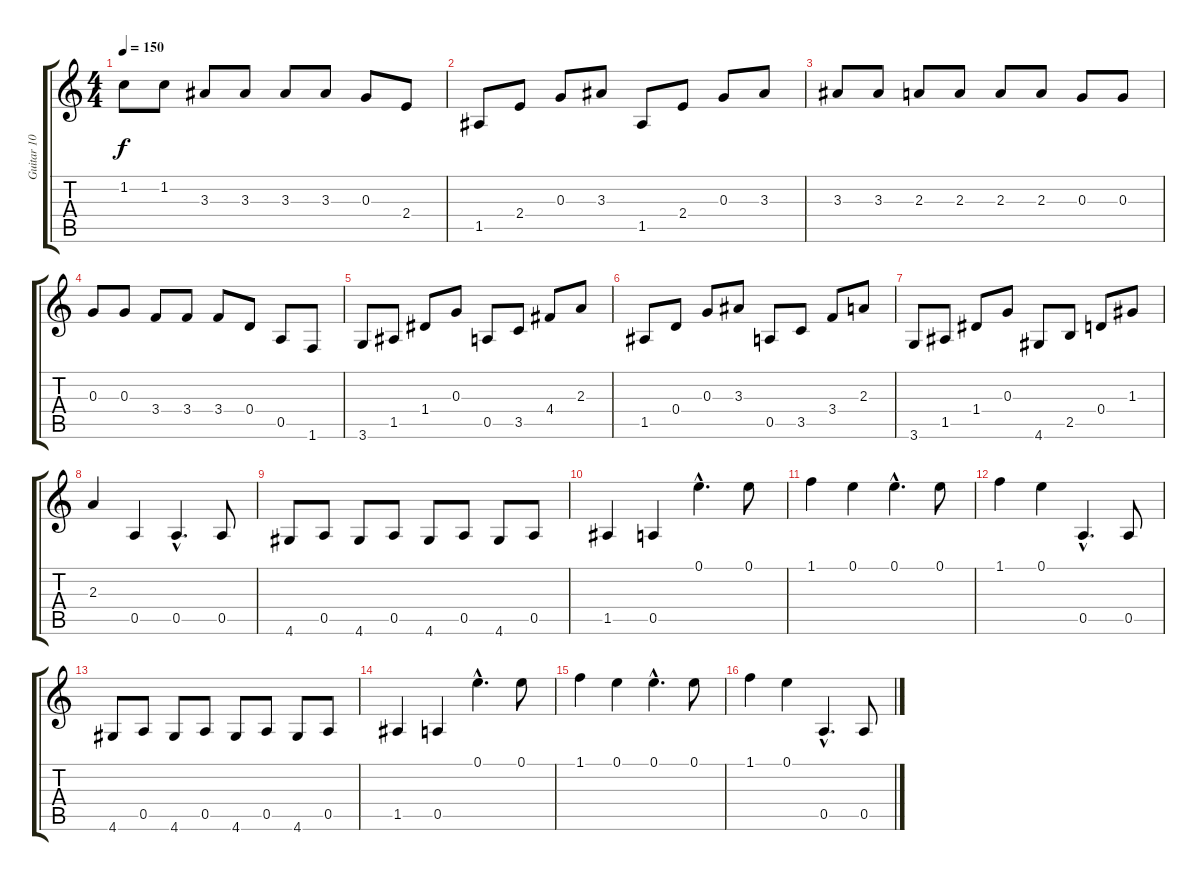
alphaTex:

\track ("Guitar 10" "Guitar 10") {instrument acousticguitarnylon}
\staff {score tabs}
\tuning (E4 B3 G3 D3 A2 E2) {hide}
\ts (4 4)
\tempo 150
\clef g2
\ks c
1.2.8{dy f} 1.2.8 3.3.8 3.3.8 3.3.8 3.3.8 0.3.8 2.4.8 |
1.5.8 2.4.8 0.3.8 3.3.8 1.5.8 2.4.8 0.3.8 3.3.8 |
3.3.8 3.3.8 2.3.8 2.3.8 2.3.8 2.3.8 0.3.8 0.3.8 |
0.3.8 0.3.8 3.4.8 3.4.8 3.4.8 0.4.8 0.5.8 1.6.8 |
3.6.8 1.5.8 1.4.8 0.3.8 0.5.8 3.5.8 4.4.8 2.3.8 |
1.5.8 0.4.8 0.3.8 3.3.8 0.5.8 3.5.8 3.4.8 2.3.8 |
3.6.8 1.5.8 1.4.8 0.3.8 4.6.8 2.5.8 0.4.8 1.3.8 |
2.3.4 0.5.4 0.5{hac}.4{d} 0.5.8 |
4.6.8 0.5.8 4.6.8 0.5.8 4.6.8 0.5.8 4.6.8 0.5.8 |
1.5.4 0.5.4 0.1{hac}.4{d} 0.1.8 |
1.1.4 0.1.4 0.1{hac}.4{d} 0.1.8 |
1.1.4 0.1.4 0.5{hac}.4{d} 0.5.8 |
4.6.8 0.5.8 4.6.8 0.5.8 4.6.8 0.5.8 4.6.8 0.5.8 |
1.5.4 0.5.4 0.1{hac}.4{d} 0.1.8 |
1.1.4 0.1.4 0.1{hac}.4{d} 0.1.8 |
1.1.4 0.1.4 0.5{hac}.4{d} 0.5.8
